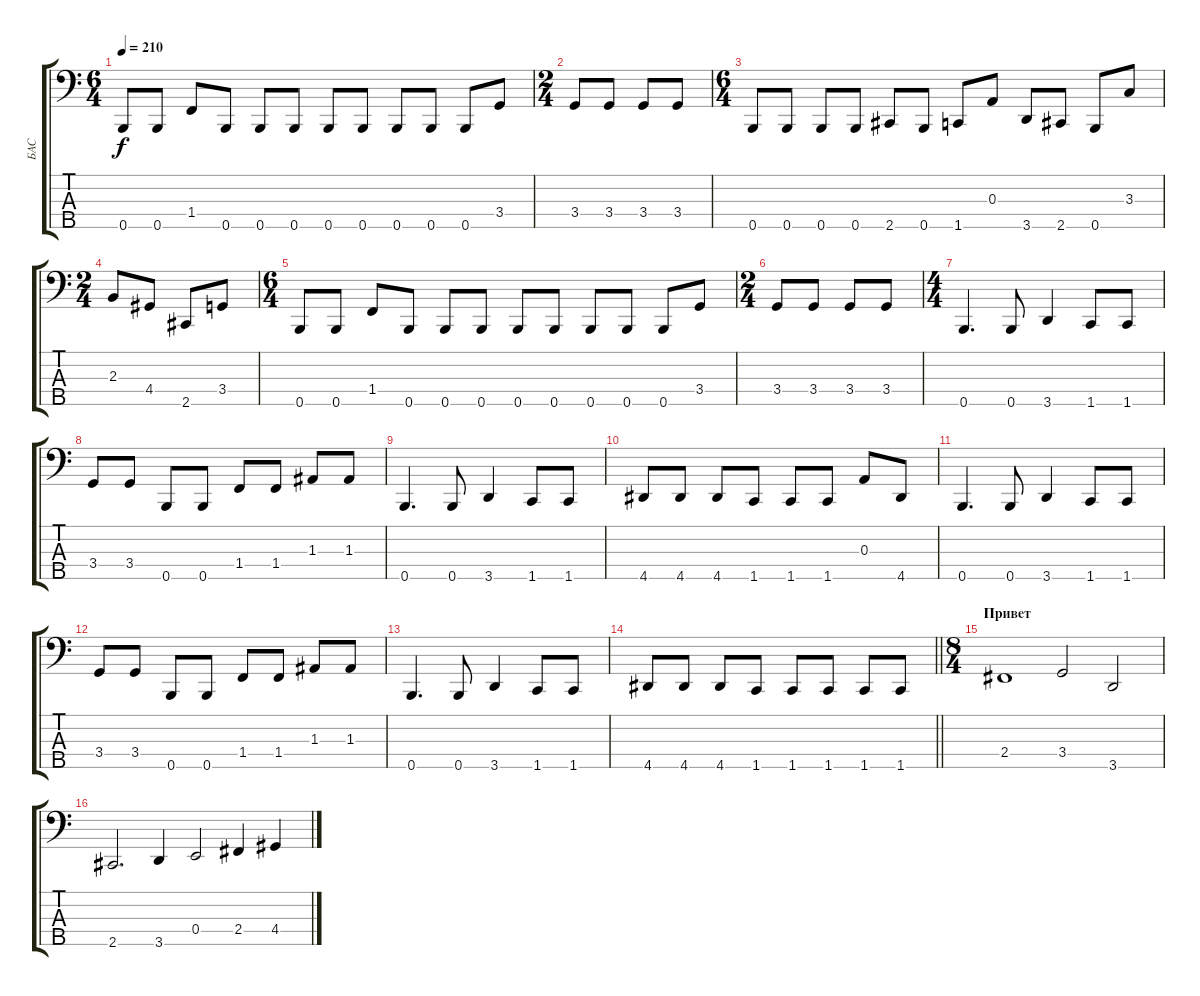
\track ("БАС" "БАС") {instrument electricbasspick}
\staff {score tabs}
\tuning (G2 D2 A1 E1 B0) {hide}
\ts (6 4)
\tempo 210
\clef f4
\ks c
0.5.8{dy f} 0.5.8 1.4.8 0.5.8 0.5.8 0.5.8 0.5.8 0.5.8 0.5.8 0.5.8 0.5.8 3.4.8 |
\ts (2 4)
3.4.8 3.4.8 3.4.8 3.4.8 |
\ts (6 4)
0.5.8 0.5.8 0.5.8 0.5.8 2.5.8 0.5.8 1.5.8 0.3.8 3.5.8 2.5.8 0.5.8 3.3.8 |
\ts (2 4)
2.3.8 4.4.8 2.5.8 3.4.8 |
\ts (6 4)
0.5.8 0.5.8 1.4.8 0.5.8 0.5.8 0.5.8 0.5.8 0.5.8 0.5.8 0.5.8 0.5.8 3.4.8 |
\ts (2 4)
3.4.8 3.4.8 3.4.8 3.4.8 |
\ts (4 4)
0.5.4{d} 0.5.8 3.5.4 1.5.8 1.5.8 |
3.4.8 3.4.8 0.5.8 0.5.8 1.4.8 1.4.8 1.3.8 1.3.8 |
0.5.4{d} 0.5.8 3.5.4 1.5.8 1.5.8 |
4.5.8 4.5.8 4.5.8 1.5.8 1.5.8 1.5.8 0.3.8 4.5.8 |
0.5.4{d} 0.5.8 3.5.4 1.5.8 1.5.8 |
3.4.8 3.4.8 0.5.8 0.5.8 1.4.8 1.4.8 1.3.8 1.3.8 |
0.5.4{d} 0.5.8 3.5.4 1.5.8 1.5.8 |
\barLineRight lightlight
4.5.8 4.5.8 4.5.8 1.5.8 1.5.8 1.5.8 1.5.8 1.5.8 |
\ts (8 4)
\section ("" "Привет")
2.4.1 3.4.2 3.5.2 |
2.5.2{d} 3.5.4 0.4.2 2.4.4 4.4.4
